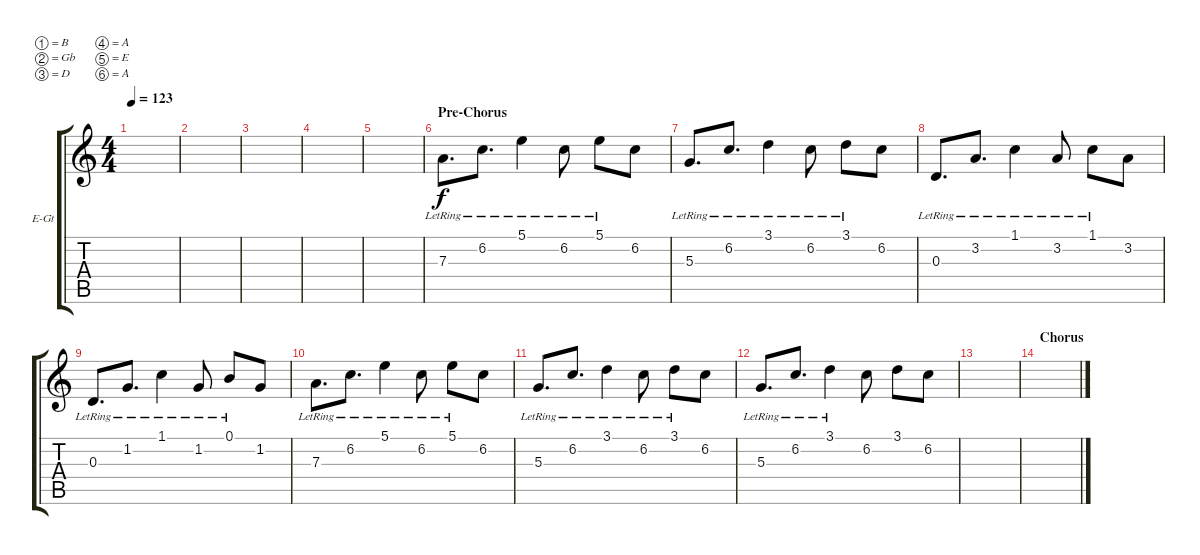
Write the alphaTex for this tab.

\bracketExtendMode groupsimilarinstruments
\firstSystemTrackNameOrientation horizontal
\otherSystemsTrackNameOrientation horizontal
\track ("Lead Guitar 1" "E-Gt") {instrument distortionguitar}
\staff {score tabs}
\tuning (B3 Gb3 D3 A2 E2 A1)
\ts (4 4)
\tempo 123
\clef g2
\ks aminor
|
|
|
|
|
\section ("" "Pre-Chorus")
7.3{lr}.8{d} 6.2{lr}.8{d} 5.1{lr}.4 6.2{lr}.8 5.1{lr}.8 6.2.8 |
5.3{lr}.8{d} 6.2{lr}.8{d} 3.1{lr}.4 6.2{lr}.8 3.1{lr}.8 6.2.8 |
0.3{lr}.8{d} 3.2{lr}.8{d} 1.1{lr}.4 3.2{lr}.8 1.1{lr}.8 3.2.8 |
0.3{lr}.8{d} 1.2{lr}.8{d} 1.1{lr}.4 1.2{lr}.8 0.1{lr}.8 1.2.8 |
7.3{lr}.8{d} 6.2{lr}.8{d} 5.1{lr}.4 6.2{lr}.8 5.1{lr}.8 6.2.8 |
5.3{lr}.8{d} 6.2{lr}.8{d} 3.1{lr}.4 6.2{lr}.8 3.1{lr}.8 6.2.8 |
5.3{lr}.8{d} 6.2{lr}.8{d} 3.1{lr}.4 6.2.8 3.1.8 6.2.8 |
|
\section ("" "Chorus")
